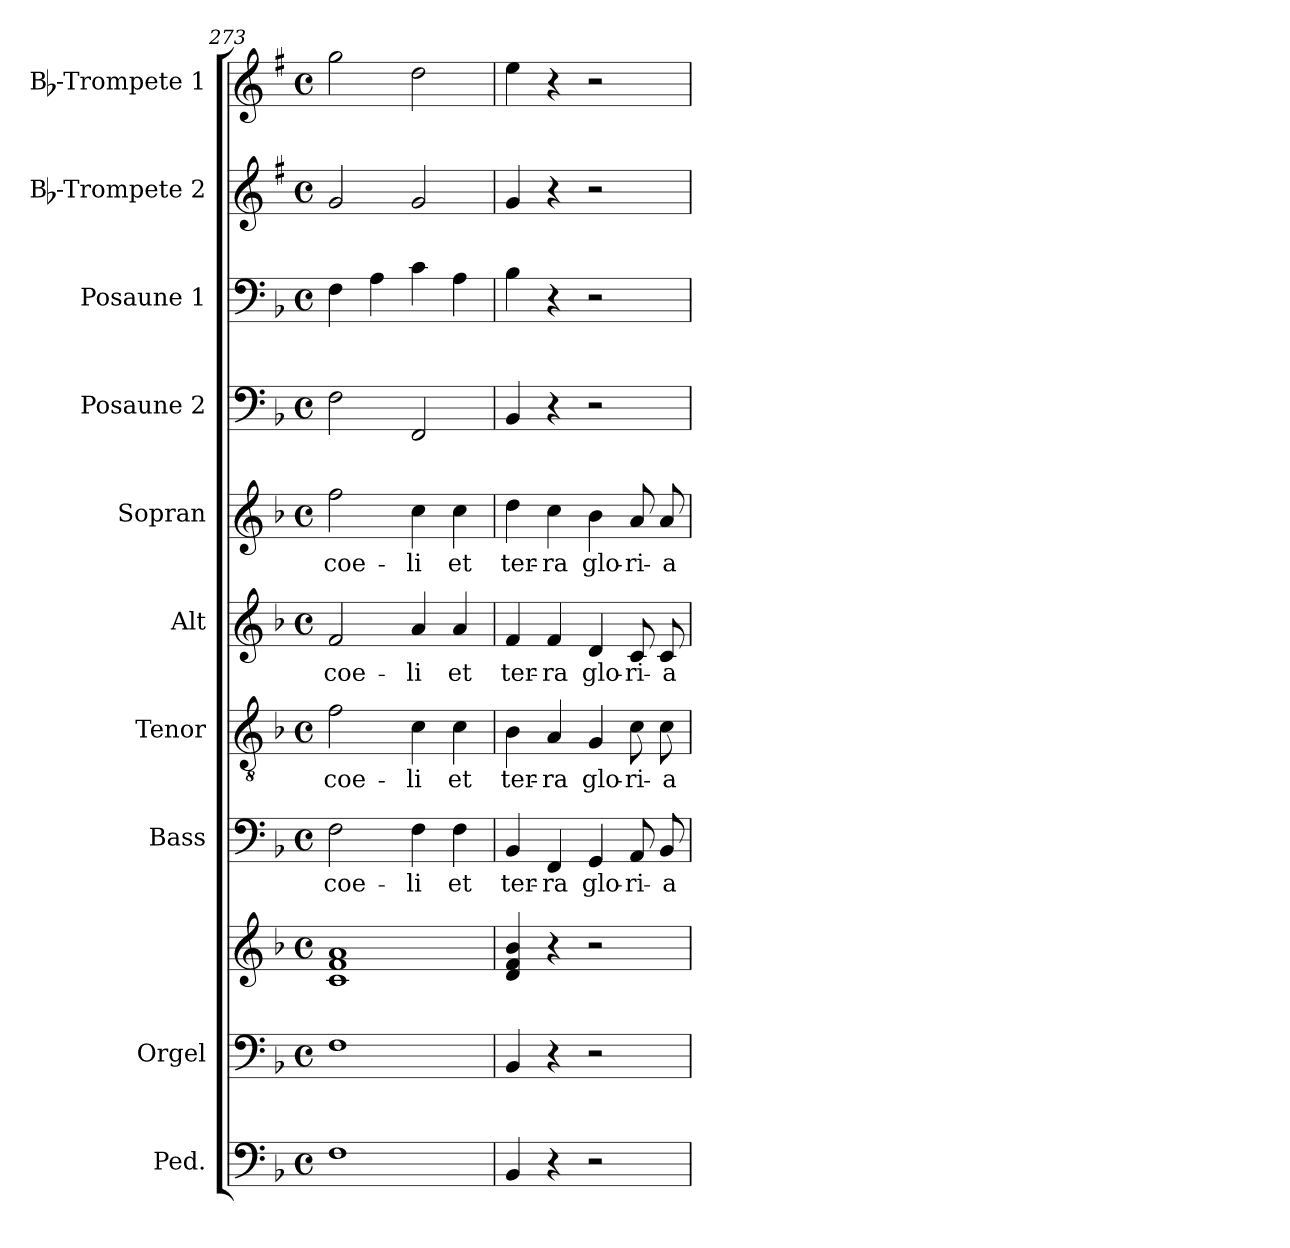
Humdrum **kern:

**kern	**kern	**kern	**kern	**text	**kern	**text	**kern	**text	**kern	**text	**kern	**kern	**kern	**kern
*part10	*part9	*part9	*part8	*part8	*part7	*part7	*part6	*part6	*part5	*part5	*part4	*part3	*part2	*part1
*staff11	*staff10	*staff9	*staff8	*staff8	*staff7	*staff7	*staff6	*staff6	*staff5	*staff5	*staff4	*staff3	*staff2	*staff1
*I"Ped.	*I"Orgel	*	*I"Bass	*	*I"Tenor	*	*I"Alt	*	*I"Sopran	*	*I"Posaune 2	*I"Posaune 1	*I"Bb-Trompete 2	*I"Bb-Trompete 1
*	*I'Org.	*	*I'B.	*	*I'T.	*	*I'A.	*	*I'S.	*	*I'Pos. 2	*I'Pos. 1	*I'Bb Trp. 2	*I'Bb Trp. 1
*clefF4	*clefF4	*clefG2	*clefF4	*	*clefGv2	*	*clefG2	*	*clefG2	*	*clefF4	*clefF4	*clefG2	*clefG2
*ITrd7c12	*	*	*	*	*	*	*	*	*	*	*	*	*ITrd1c2	*ITrd1c2
*k[b-]	*k[b-]	*k[b-]	*k[b-]	*	*k[b-]	*	*k[b-]	*	*k[b-]	*	*k[b-]	*k[b-]	*k[b-]	*k[b-]
*F:	*F:	*F:	*F:	*	*F:	*	*F:	*	*F:	*	*F:	*F:	*F:	*F:
*M4/4	*M4/4	*M4/4	*M4/4	*	*M4/4	*	*M4/4	*	*M4/4	*	*M4/4	*M4/4	*M4/4	*M4/4
*met(c)	*met(c)	*met(c)	*met(c)	*	*met(c)	*	*met(c)	*	*met(c)	*	*met(c)	*met(c)	*met(c)	*met(c)
=273	=273	=273	=273	=273	=273	=273	=273	=273	=273	=273	=273	=273	=273	=273
!	!	!	!	!LO:LY:b	!	!LO:LY:b	!	!LO:LY:b	!	!LO:LY:b	!	!	!	!
1FF	1F	1c 1f 1a	2F\	coe-	2f\	coe-	2f/	coe-	2ff\	coe-	2F\	4F\	2f/	2ff\
.	.	.	.	.	.	.	.	.	.	.	.	4A\	.	.
!	!	!	!	!LO:LY:b	!	!LO:LY:b	!	!LO:LY:b	!	!LO:LY:b	!	!	!	!
.	.	.	4F\	-li	4c\	-li	4a/	-li	4cc\	-li	2FF/	4c\	2f/	2cc\
!	!	!	!	!LO:LY:b	!	!LO:LY:b	!	!LO:LY:b	!	!LO:LY:b	!	!	!	!
.	.	.	4F\	et	4c\	et	4a/	et	4cc\	et	.	4A\	.	.
=274	=274	=274	=274	=274	=274	=274	=274	=274	=274	=274	=274	=274	=274	=274
!	!	!	!	!LO:LY:b	!	!LO:LY:b	!	!LO:LY:b	!	!LO:LY:b	!	!	!	!
4BBB-/	4BB-/	4d/ 4f/ 4b-/	4BB-/	ter-	4B-\	ter-	4f/	ter-	4dd\	ter-	4BB-/	4B-\	4f/	4dd\
!	!	!	!	!LO:LY:b	!	!LO:LY:b	!	!LO:LY:b	!	!LO:LY:b	!	!	!	!
4r	4r	4r	4FF/	-ra	4A/	-ra	4f/	-ra	4cc\	-ra	4r	4r	4r	4r
!	!	!	!	!LO:LY:b	!	!LO:LY:b	!	!LO:LY:b	!	!LO:LY:b	!	!	!	!
2r	2r	2r	4GG/	glo-	4G/	glo-	4d/	glo-	4b-\	glo-	2r	2r	2r	2r
!	!	!	!	!LO:LY:b	!	!LO:LY:b	!	!LO:LY:b	!	!LO:LY:b	!	!	!	!
.	.	.	8AA/	-ri-	8c\	-ri-	8c/	-ri-	8a/	-ri-	.	.	.	.
!	!	!	!	!LO:LY:b	!	!LO:LY:b	!	!LO:LY:b	!	!LO:LY:b	!	!	!	!
.	.	.	8BB-/	-a	8c\	-a	8c/	-a	8a/	-a	.	.	.	.
=	=	=	=	=	=	=	=	=	=	=	=	=	=	=
*-	*-	*-	*-	*-	*-	*-	*-	*-	*-	*-	*-	*-	*-	*-
